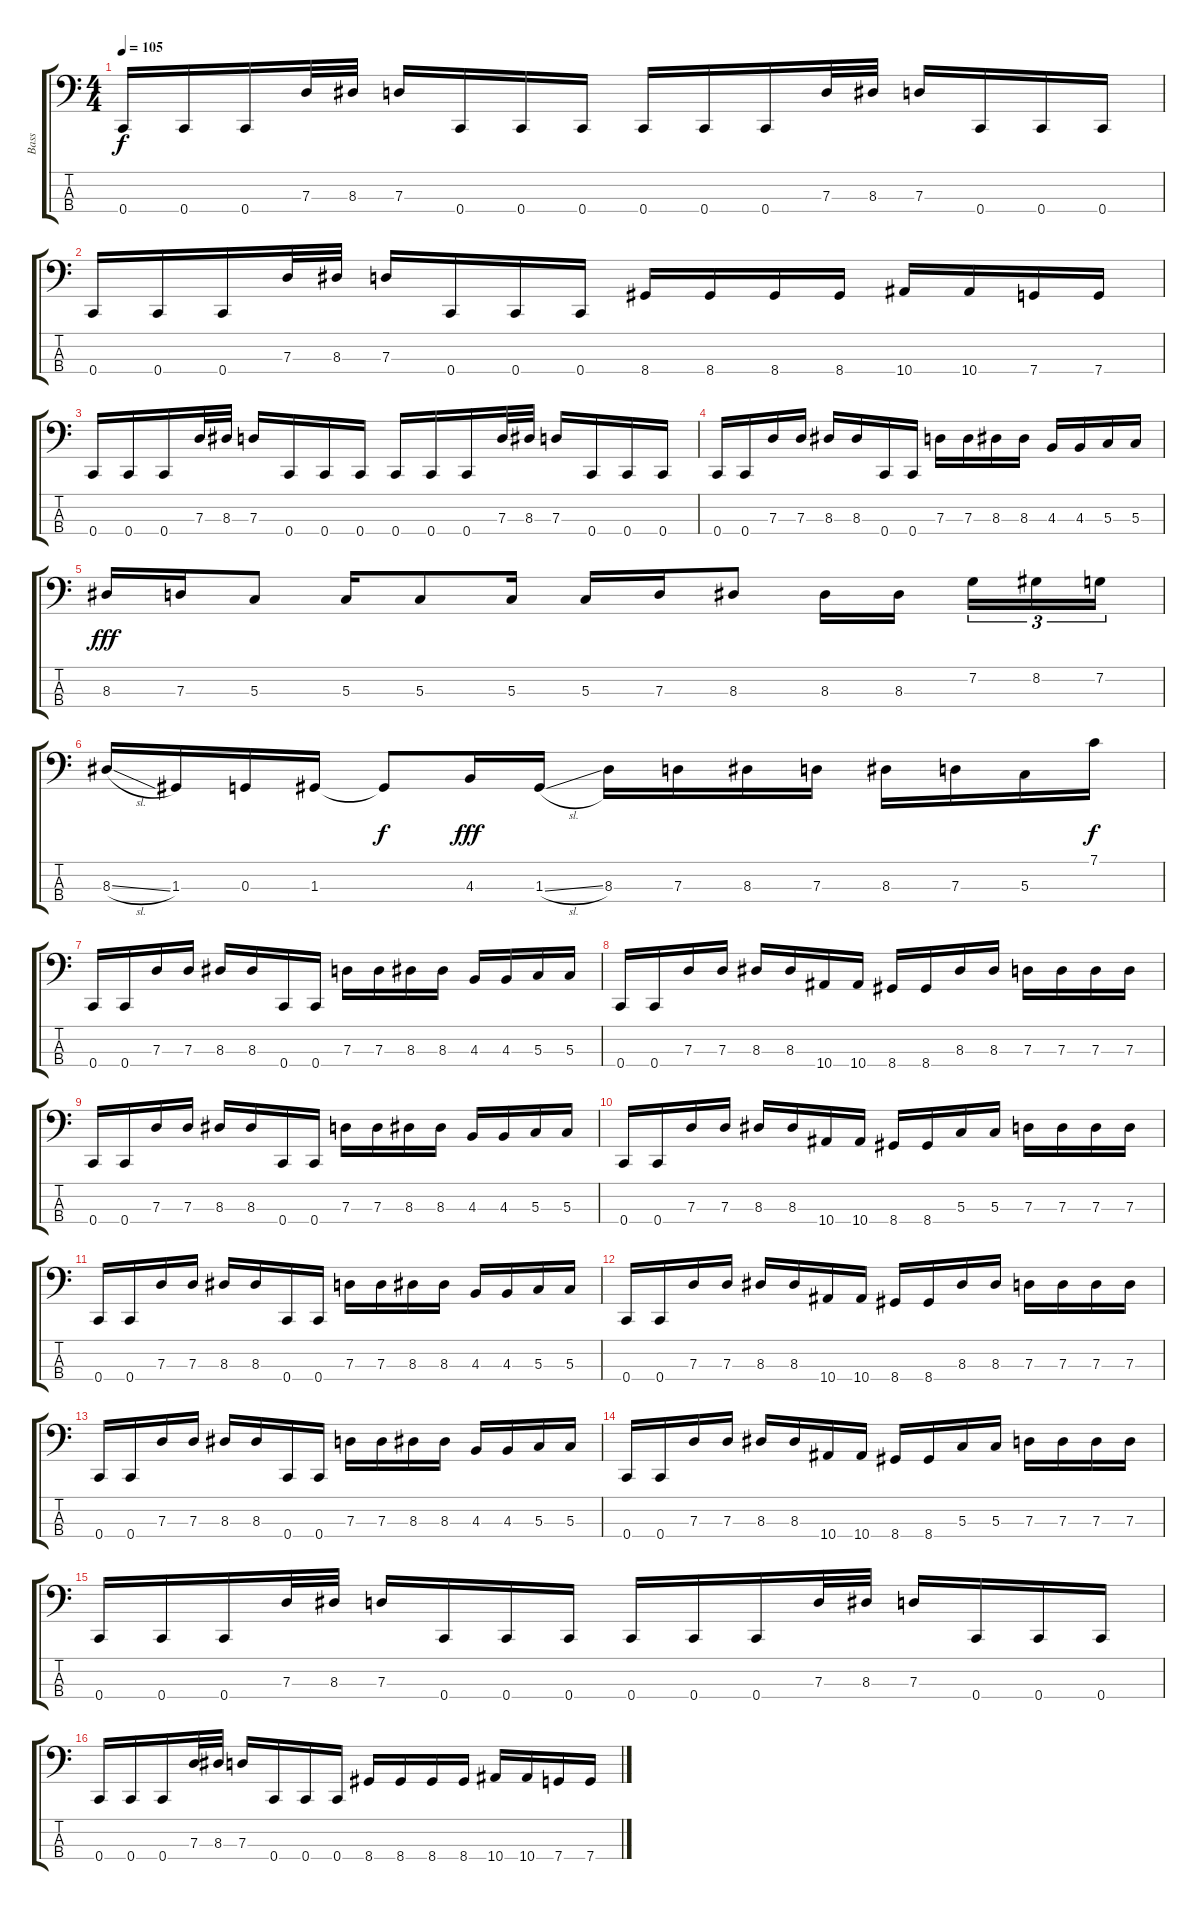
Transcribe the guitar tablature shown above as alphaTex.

\track ("Bass" "Bass") {instrument electricbasspick}
\staff {score tabs}
\tuning (F2 C2 G1 C1) {hide}
\ts (4 4)
\tempo 105
\clef f4
\ks c
0.4.16{dy f} 0.4.16 0.4.16 7.3.32 8.3.32 7.3.16 0.4.16 0.4.16 0.4.16 0.4.16 0.4.16 0.4.16 7.3.32 8.3.32 7.3.16 0.4.16 0.4.16 0.4.16 |
0.4.16 0.4.16 0.4.16 7.3.32 8.3.32 7.3.16 0.4.16 0.4.16 0.4.16 8.4.16 8.4.16 8.4.16 8.4.16 10.4.16 10.4.16 7.4.16 7.4.16 |
0.4.16 0.4.16 0.4.16 7.3.32 8.3.32 7.3.16 0.4.16 0.4.16 0.4.16 0.4.16 0.4.16 0.4.16 7.3.32 8.3.32 7.3.16 0.4.16 0.4.16 0.4.16 |
0.4.16 0.4.16 7.3.16 7.3.16 8.3.16 8.3.16 0.4.16 0.4.16 7.3.16 7.3.16 8.3.16 8.3.16 4.3.16 4.3.16 5.3.16 5.3.16 |
8.3.16{dy fff} 7.3.16 5.3.8 5.3.16 5.3.8 5.3.16 5.3.16 7.3.16 8.3.8 8.3.16 8.3.16{beam splitsecondary} 7.2.16{tu (3 2)} 8.2.16{tu (3 2)} 7.2.16{tu (3 2)} |
8.3{sl}.16 1.3.16 0.3.16 1.3.16 1.3{t}.8{dy f} 4.3.16{dy fff} 1.3{sl}.16 8.3.16 7.3.16 8.3.16 7.3.16 8.3.16 7.3.16 5.3.16 7.1.16{dy f} |
0.4.16 0.4.16 7.3.16 7.3.16 8.3.16 8.3.16 0.4.16 0.4.16 7.3.16 7.3.16 8.3.16 8.3.16 4.3.16 4.3.16 5.3.16 5.3.16 |
0.4.16 0.4.16 7.3.16 7.3.16 8.3.16 8.3.16 10.4.16 10.4.16 8.4.16 8.4.16 8.3.16 8.3.16 7.3.16 7.3.16 7.3.16 7.3.16 |
0.4.16 0.4.16 7.3.16 7.3.16 8.3.16 8.3.16 0.4.16 0.4.16 7.3.16 7.3.16 8.3.16 8.3.16 4.3.16 4.3.16 5.3.16 5.3.16 |
0.4.16 0.4.16 7.3.16 7.3.16 8.3.16 8.3.16 10.4.16 10.4.16 8.4.16 8.4.16 5.3.16 5.3.16 7.3.16 7.3.16 7.3.16 7.3.16 |
0.4.16 0.4.16 7.3.16 7.3.16 8.3.16 8.3.16 0.4.16 0.4.16 7.3.16 7.3.16 8.3.16 8.3.16 4.3.16 4.3.16 5.3.16 5.3.16 |
0.4.16 0.4.16 7.3.16 7.3.16 8.3.16 8.3.16 10.4.16 10.4.16 8.4.16 8.4.16 8.3.16 8.3.16 7.3.16 7.3.16 7.3.16 7.3.16 |
0.4.16 0.4.16 7.3.16 7.3.16 8.3.16 8.3.16 0.4.16 0.4.16 7.3.16 7.3.16 8.3.16 8.3.16 4.3.16 4.3.16 5.3.16 5.3.16 |
0.4.16 0.4.16 7.3.16 7.3.16 8.3.16 8.3.16 10.4.16 10.4.16 8.4.16 8.4.16 5.3.16 5.3.16 7.3.16 7.3.16 7.3.16 7.3.16 |
0.4.16 0.4.16 0.4.16 7.3.32 8.3.32 7.3.16 0.4.16 0.4.16 0.4.16 0.4.16 0.4.16 0.4.16 7.3.32 8.3.32 7.3.16 0.4.16 0.4.16 0.4.16 |
0.4.16 0.4.16 0.4.16 7.3.32 8.3.32 7.3.16 0.4.16 0.4.16 0.4.16 8.4.16 8.4.16 8.4.16 8.4.16 10.4.16 10.4.16 7.4.16 7.4.16
